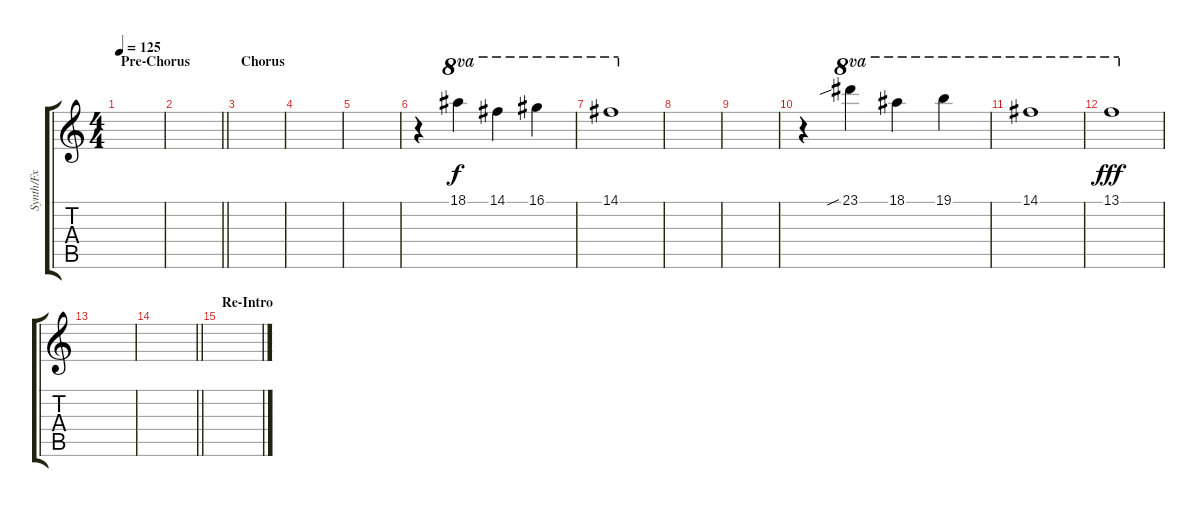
\track ("Synth/Fx" "Synth/Fx") {instrument lead1square}
\staff {score tabs}
\tuning (E5 B4 G4 D4 A3 E3) {hide}
\ts (4 4)
\section ("" "Pre-Chorus")
\tempo 125
\clef g2
\ks c
|
\barLineRight lightlight
|
\section ("" "Chorus")
|
|
|
r.4 18.1.4{ot 8va} 14.1.4{ot 8va} 16.1.4{ot 8va} |
14.1.1{ot 8va} |
|
|
r.4 23.1{sib}.4{ot 8va} 18.1.4{ot 8va} 19.1.4{ot 8va} |
14.1.1{ot 8va} |
13.1.1{ot 8va dy fff} |
|
\barLineRight lightlight
|
\section ("" "Re-Intro")
